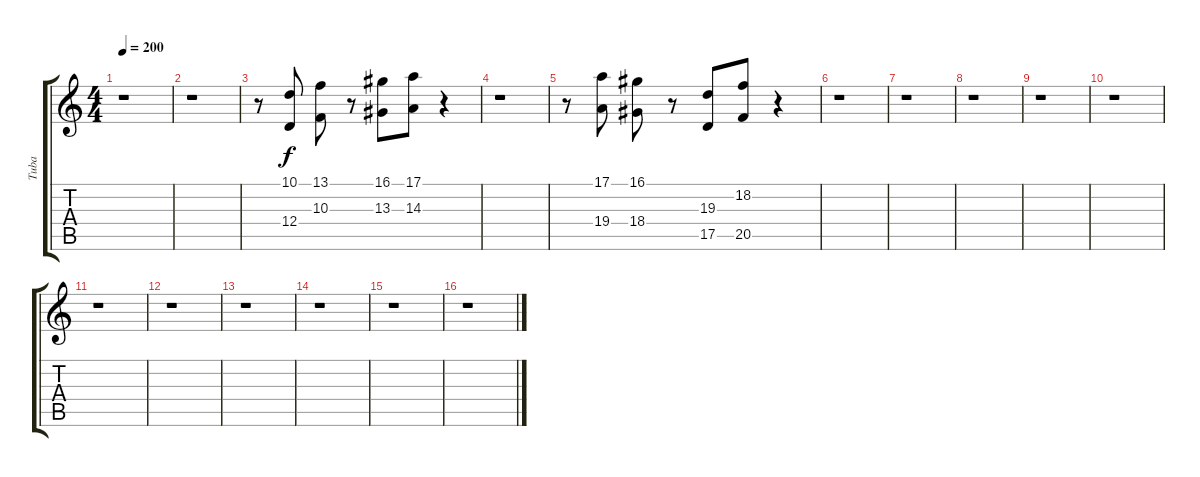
\track ("Tuba" "Tuba") {instrument tuba}
\staff {score tabs}
\tuning (E4 B3 G3 D3 A2 E2) {hide}
\ts (4 4)
\tempo 200
\clef g2
\ks c
r.1{dy f} |
r.1 |
r.8 (10.1 12.4).8 (13.1 10.3).8 r.8 (16.1 13.3).8 (17.1 14.3).8 r.4 |
r.1 |
r.8 (17.1 19.4).8 (16.1 18.4).8 r.8 (19.3 17.5).8 (18.2 20.5).8 r.4 |
r.1 |
r.1 |
r.1 |
r.1 |
r.1 |
r.1 |
r.1 |
r.1 |
r.1 |
r.1 |
r.1
